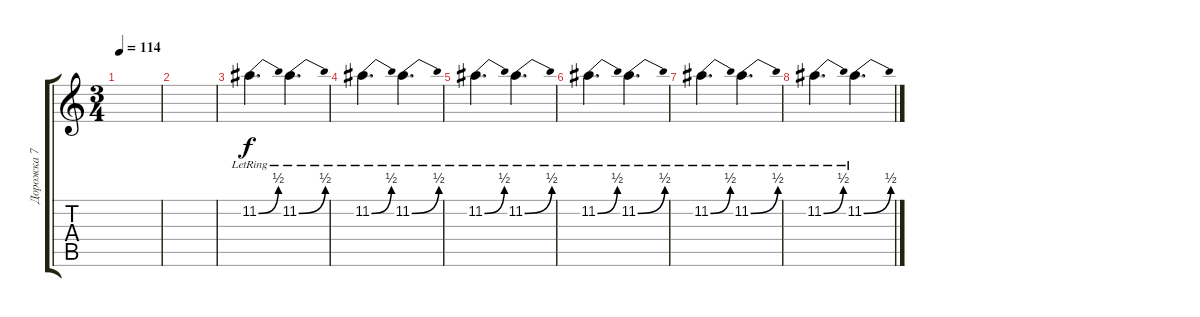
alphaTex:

\track ("Дорожка 7" "Дорожка 7") {instrument overdrivenguitar}
\staff {score tabs}
\tuning (E4 B3 G3 D3 A2 E2) {hide}
\ts (3 4)
\tempo 114
\clef g2
\ks c
|
|
11.2{be (bend 0 0 60 2) lr}.4{d} 11.2{be (bend 0 0 60 2) lr}.4{d} |
11.2{be (bend 0 0 60 2) lr}.4{d} 11.2{be (bend 0 0 60 2) lr}.4{d} |
11.2{be (bend 0 0 60 2) lr}.4{d} 11.2{be (bend 0 0 60 2) lr}.4{d} |
11.2{be (bend 0 0 60 2) lr}.4{d} 11.2{be (bend 0 0 60 2) lr}.4{d} |
11.2{be (bend 0 0 60 2) lr}.4{d} 11.2{be (bend 0 0 60 2) lr}.4{d} |
11.2{be (bend 0 0 60 2) lr}.4{d} 11.2{be (bend 0 0 60 2) lr}.4{d}
